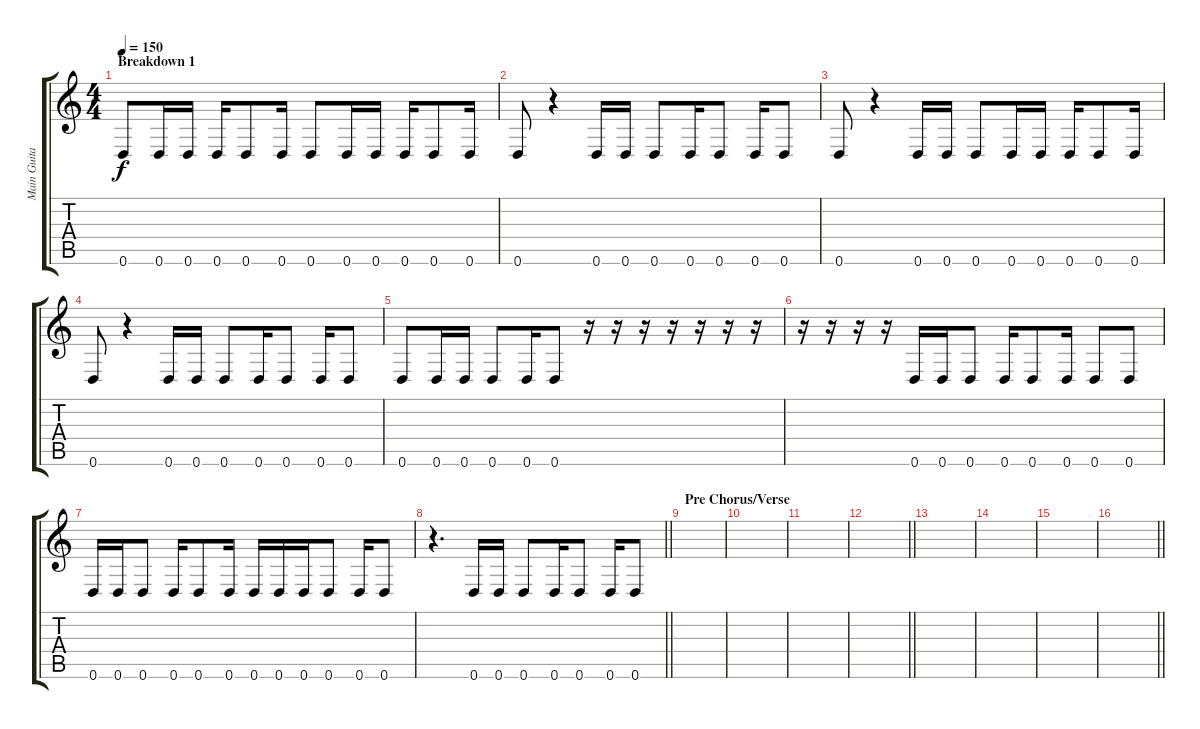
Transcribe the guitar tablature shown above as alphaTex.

\track ("Main Guitar" "Main Guita") {instrument overdrivenguitar}
\staff {score tabs}
\tuning (E4 B3 G3 D3 A2 D2) {hide}
\ts (4 4)
\section ("" "Breakdown 1")
\tempo 150
\clef g2
\ks c
0.6.8{dy f} 0.6.16 0.6.16 0.6.16 0.6.8 0.6.16 0.6.8 0.6.16 0.6.16 0.6.16 0.6.8 0.6.16 |
0.6.8 r.4 0.6.16 0.6.16 0.6.8 0.6.16 0.6.8 0.6.16 0.6.8 |
0.6.8 r.4 0.6.16 0.6.16 0.6.8 0.6.16 0.6.16 0.6.16 0.6.8 0.6.16 |
0.6.8 r.4 0.6.16 0.6.16 0.6.8 0.6.16 0.6.8 0.6.16 0.6.8 |
0.6.8 0.6.16 0.6.16 0.6.8 0.6.16 0.6.8 r.16 r.16 r.16 r.16 r.16 r.16 r.16 |
r.16 r.16 r.16 r.16 0.6.16 0.6.16 0.6.8 0.6.16 0.6.8 0.6.16 0.6.8 0.6.8 |
0.6.16 0.6.16 0.6.8 0.6.16 0.6.8 0.6.16 0.6.16 0.6.16 0.6.16 0.6.8 0.6.16 0.6.8 |
\barLineRight lightlight
r.4{d} 0.6.16 0.6.16 0.6.8 0.6.16 0.6.8 0.6.16 0.6.8 |
\section ("" "Pre Chorus/Verse")
|
|
|
\barLineRight lightlight
|
|
|
|
\barLineRight lightlight
